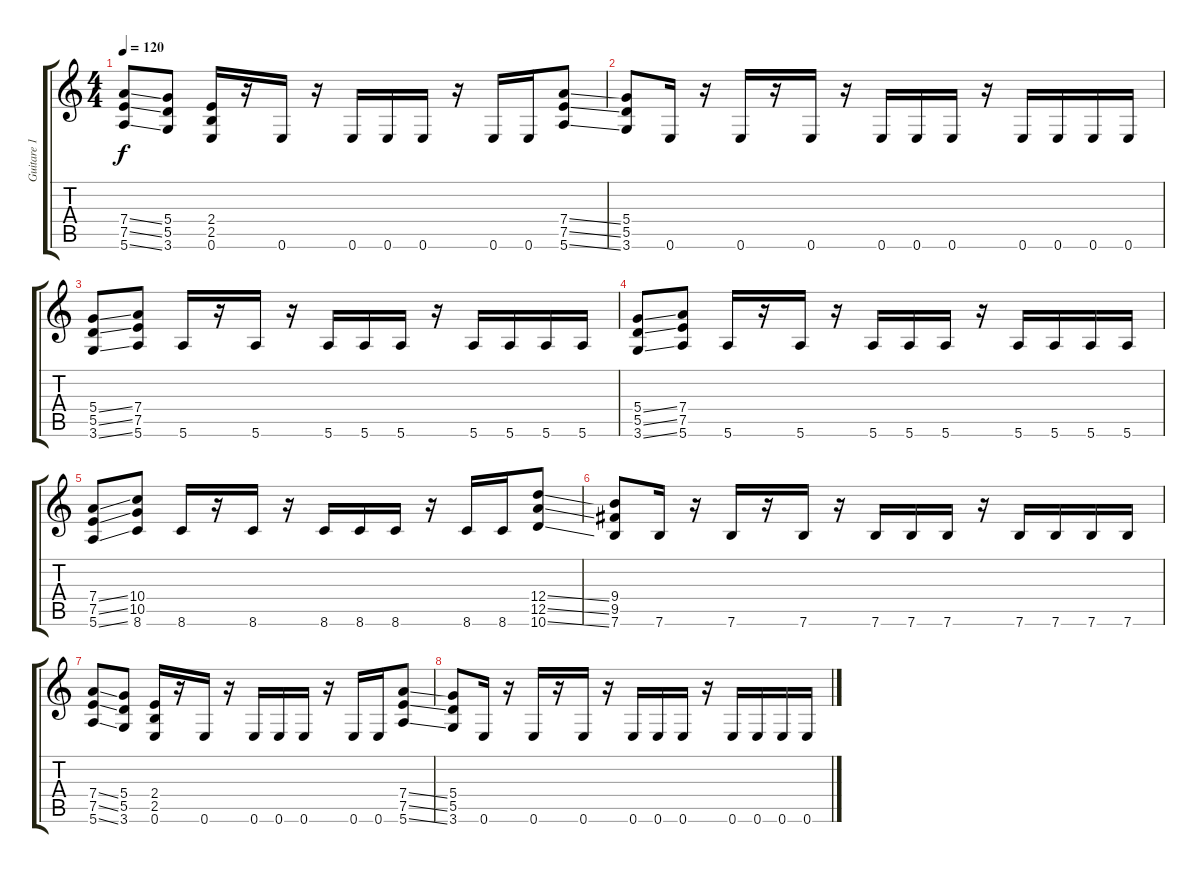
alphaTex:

\track ("Guitare 1" "Guitare 1") {instrument overdrivenguitar}
\staff {score tabs}
\tuning (E4 B3 G3 D3 A2 E2) {hide}
\ts (4 4)
\tempo 120
\clef g2
\ks c
(7.4{ss} 7.5{ss} 5.6{ss}).8{dy f} (5.4 5.5 3.6).8 (2.4 2.5 0.6).16 r.16 0.6.16 r.16 0.6.16 0.6.16 0.6.16 r.16 0.6.16 0.6.16 (7.4{ss} 7.5{ss} 5.6{ss}).8 |
(5.4 5.5 3.6).8 0.6.16 r.16 0.6.16 r.16 0.6.16 r.16 0.6.16 0.6.16 0.6.16 r.16 0.6.16 0.6.16 0.6.16 0.6.16 |
(5.4{ss} 5.5{ss} 3.6{ss}).8 (7.4 7.5 5.6).8 5.6.16 r.16 5.6.16 r.16 5.6.16 5.6.16 5.6.16 r.16 5.6.16 5.6.16 5.6.16 5.6.16 |
(5.4{ss} 5.5{ss} 3.6{ss}).8 (7.4 7.5 5.6).8 5.6.16 r.16 5.6.16 r.16 5.6.16 5.6.16 5.6.16 r.16 5.6.16 5.6.16 5.6.16 5.6.16 |
(7.4{ss} 7.5{ss} 5.6{ss}).8 (10.4 10.5 8.6).8 8.6.16 r.16 8.6.16 r.16 8.6.16 8.6.16 8.6.16 r.16 8.6.16 8.6.16 (12.4{ss} 12.5{ss} 10.6{ss}).8 |
(9.4 9.5 7.6).8 7.6.16 r.16 7.6.16 r.16 7.6.16 r.16 7.6.16 7.6.16 7.6.16 r.16 7.6.16 7.6.16 7.6.16 7.6.16 |
(7.4{ss} 7.5{ss} 5.6{ss}).8 (5.4 5.5 3.6).8 (2.4 2.5 0.6).16 r.16 0.6.16 r.16 0.6.16 0.6.16 0.6.16 r.16 0.6.16 0.6.16 (7.4{ss} 7.5{ss} 5.6{ss}).8 |
(5.4 5.5 3.6).8 0.6.16 r.16 0.6.16 r.16 0.6.16 r.16 0.6.16 0.6.16 0.6.16 r.16 0.6.16 0.6.16 0.6.16 0.6.16
